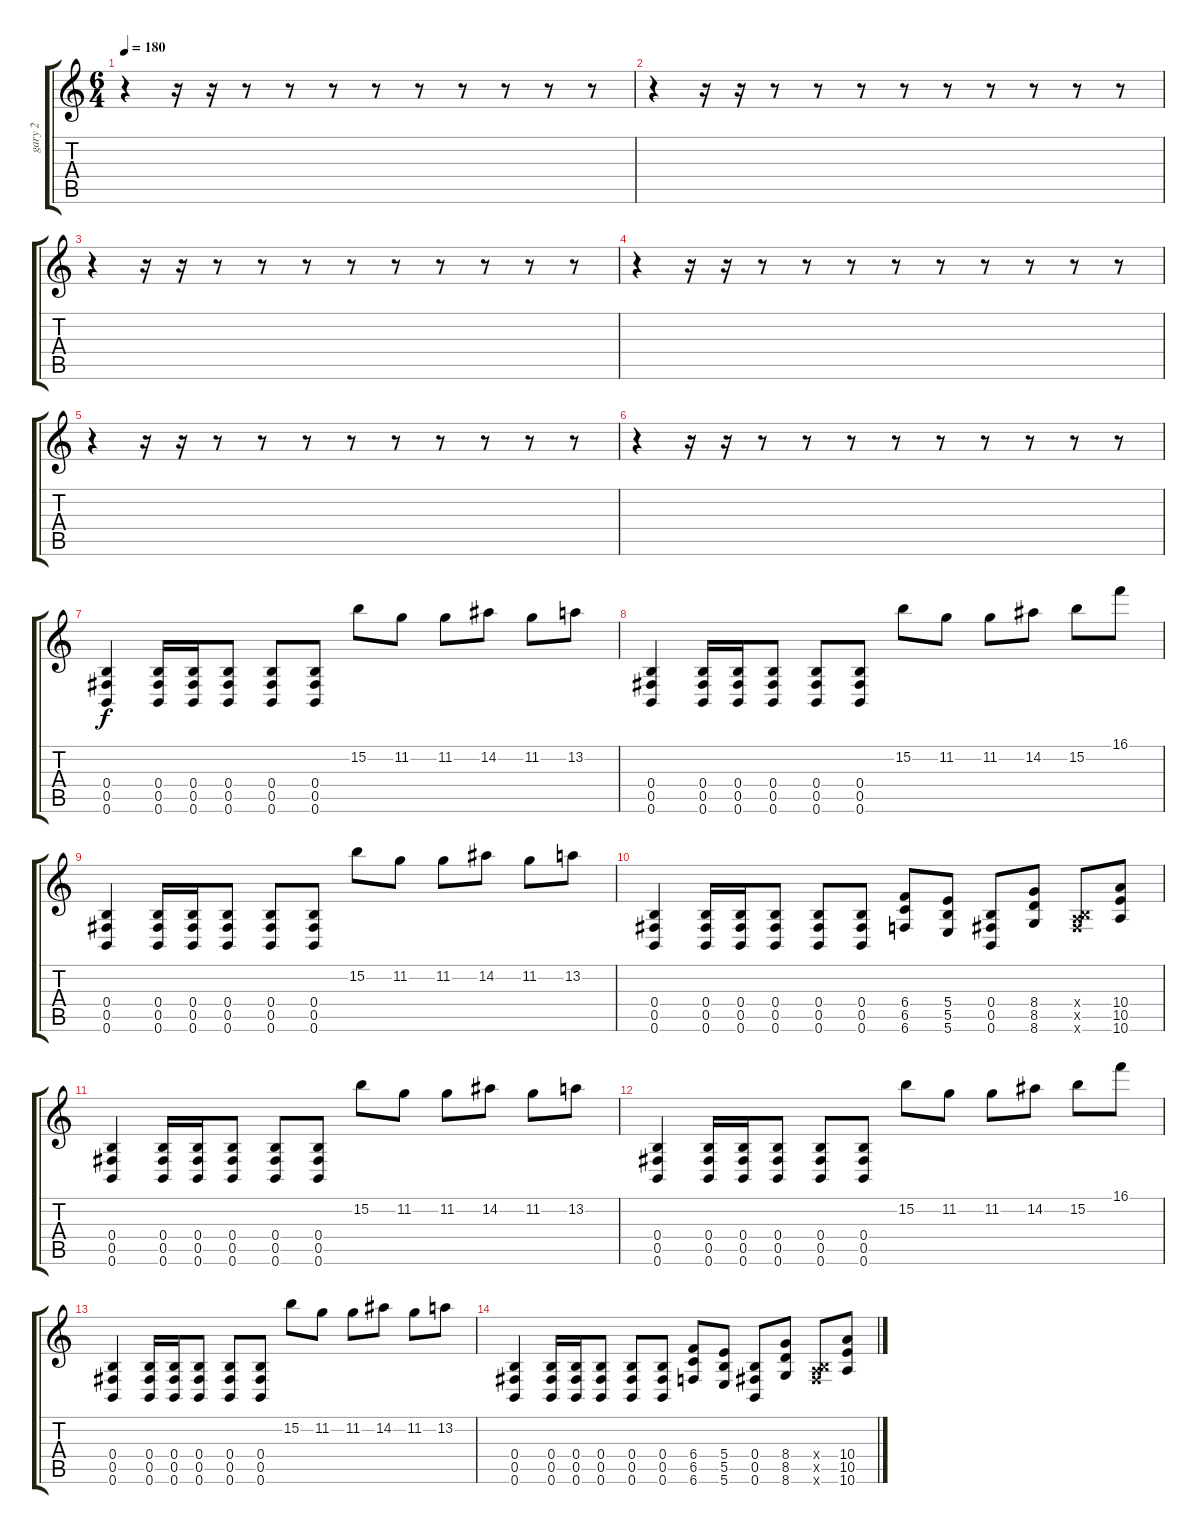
\track ("gary 2" "gary 2") {instrument overdrivenguitar}
\staff {score tabs}
\tuning (Db4 Ab3 E3 B2 Gb2 B1) {hide}
\ts (6 4)
\tempo 180
\clef g2
\ks c
r.4{dy f} r.16 r.16 r.8 r.8 r.8 r.8 r.8 r.8 r.8 r.8 r.8 |
r.4 r.16 r.16 r.8 r.8 r.8 r.8 r.8 r.8 r.8 r.8 r.8 |
r.4 r.16 r.16 r.8 r.8 r.8 r.8 r.8 r.8 r.8 r.8 r.8 |
r.4 r.16 r.16 r.8 r.8 r.8 r.8 r.8 r.8 r.8 r.8 r.8 |
r.4 r.16 r.16 r.8 r.8 r.8 r.8 r.8 r.8 r.8 r.8 r.8 |
r.4 r.16 r.16 r.8 r.8 r.8 r.8 r.8 r.8 r.8 r.8 r.8 |
(0.4 0.5 0.6).4 (0.4 0.5 0.6).16 (0.4 0.5 0.6).16 (0.4 0.5 0.6).8 (0.4 0.5 0.6).8 (0.4 0.5 0.6).8 15.2.8 11.2.8 11.2.8 14.2.8 11.2.8 13.2.8 |
(0.4 0.5 0.6).4 (0.4 0.5 0.6).16 (0.4 0.5 0.6).16 (0.4 0.5 0.6).8 (0.4 0.5 0.6).8 (0.4 0.5 0.6).8 15.2.8 11.2.8 11.2.8 14.2.8 15.2.8 16.1.8 |
(0.4 0.5 0.6).4 (0.4 0.5 0.6).16 (0.4 0.5 0.6).16 (0.4 0.5 0.6).8 (0.4 0.5 0.6).8 (0.4 0.5 0.6).8 15.2.8 11.2.8 11.2.8 14.2.8 11.2.8 13.2.8 |
(0.4 0.5 0.6).4 (0.4 0.5 0.6).16 (0.4 0.5 0.6).16 (0.4 0.5 0.6).8 (0.4 0.5 0.6).8 (0.4 0.5 0.6).8 (6.4 6.5 6.6).8 (5.4 5.5 5.6).8 (0.4 0.5 0.6).8 (8.4 8.5 8.6).8 (0.4{x} 0.5{x} 10.6{x}).8 (10.4 10.5 10.6).8 |
(0.4 0.5 0.6).4 (0.4 0.5 0.6).16 (0.4 0.5 0.6).16 (0.4 0.5 0.6).8 (0.4 0.5 0.6).8 (0.4 0.5 0.6).8 15.2.8 11.2.8 11.2.8 14.2.8 11.2.8 13.2.8 |
(0.4 0.5 0.6).4 (0.4 0.5 0.6).16 (0.4 0.5 0.6).16 (0.4 0.5 0.6).8 (0.4 0.5 0.6).8 (0.4 0.5 0.6).8 15.2.8 11.2.8 11.2.8 14.2.8 15.2.8 16.1.8 |
(0.4 0.5 0.6).4 (0.4 0.5 0.6).16 (0.4 0.5 0.6).16 (0.4 0.5 0.6).8 (0.4 0.5 0.6).8 (0.4 0.5 0.6).8 15.2.8 11.2.8 11.2.8 14.2.8 11.2.8 13.2.8 |
(0.4 0.5 0.6).4 (0.4 0.5 0.6).16 (0.4 0.5 0.6).16 (0.4 0.5 0.6).8 (0.4 0.5 0.6).8 (0.4 0.5 0.6).8 (6.4 6.5 6.6).8 (5.4 5.5 5.6).8 (0.4 0.5 0.6).8 (8.4 8.5 8.6).8 (0.4{x} 0.5{x} 10.6{x}).8 (10.4 10.5 10.6).8
